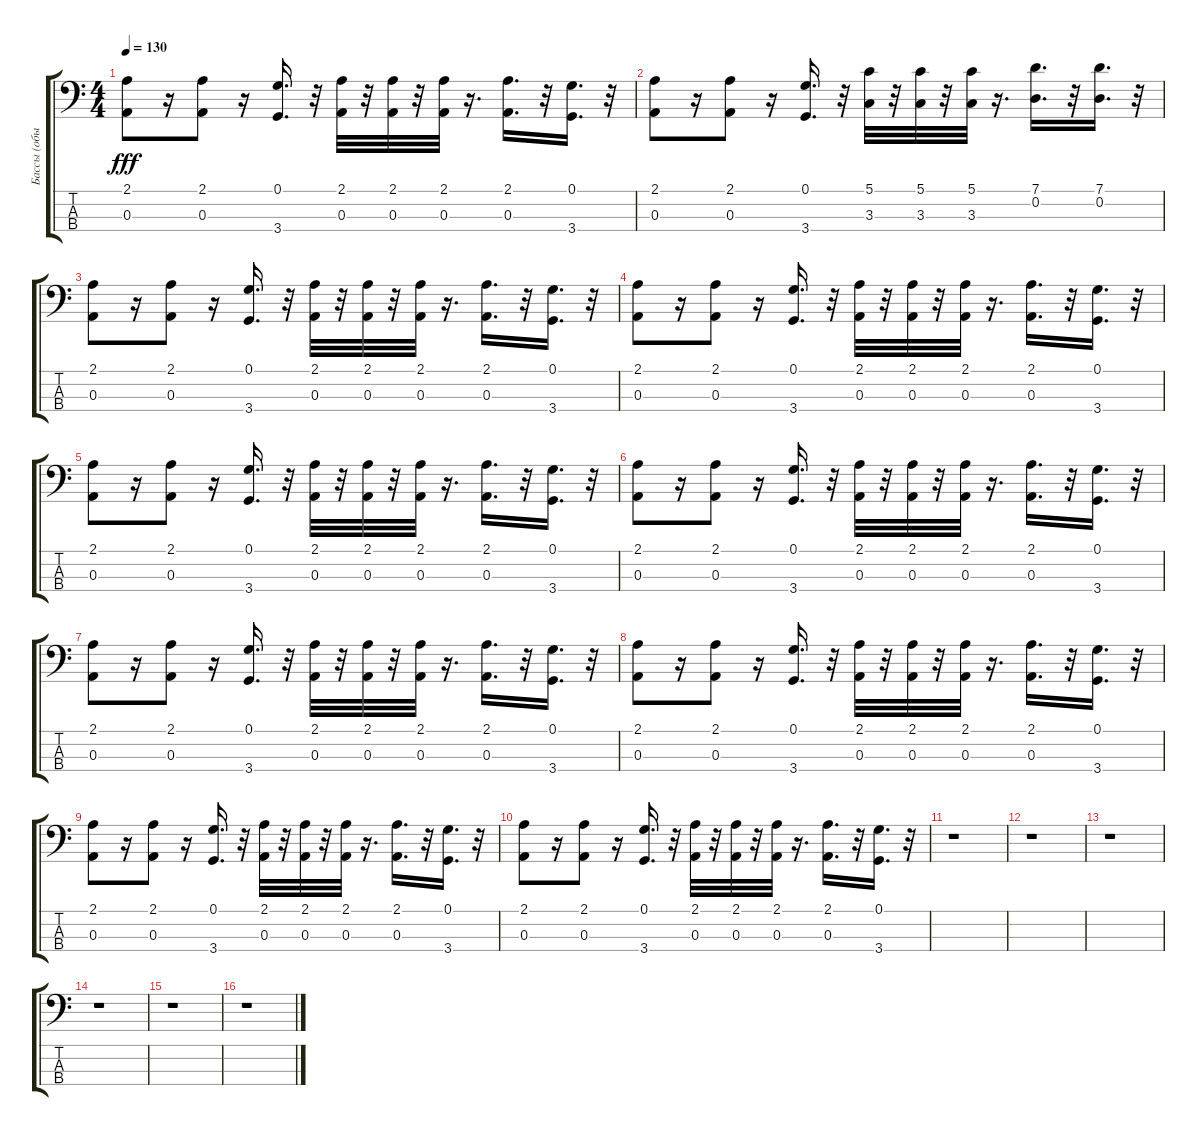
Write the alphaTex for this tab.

\track ("Бассы (обычные)" "Бассы (обы") {instrument fretlessbass}
\staff {score tabs}
\tuning (G2 D2 A1 E1) {hide}
\ts (4 4)
\tempo 130
\clef f4
\ks c
(2.1 0.3).8{dy fff} r.16 (2.1 0.3).8 r.16 (0.1 3.4).16{d} r.32 (2.1 0.3).32 r.32 (2.1 0.3).32 r.32 (2.1 0.3).32 r.16{d} (2.1 0.3).16{d} r.32 (0.1 3.4).16{d} r.32 |
(2.1 0.3).8 r.16 (2.1 0.3).8 r.16 (0.1 3.4).16{d} r.32 (5.1 3.3).32 r.32 (5.1 3.3).32 r.32 (5.1 3.3).32 r.16{d} (7.1 0.2).16{d} r.32 (7.1 0.2).16{d} r.32 |
(2.1 0.3).8 r.16 (2.1 0.3).8 r.16 (0.1 3.4).16{d} r.32 (2.1 0.3).32 r.32 (2.1 0.3).32 r.32 (2.1 0.3).32 r.16{d} (2.1 0.3).16{d} r.32 (0.1 3.4).16{d} r.32 |
(2.1 0.3).8 r.16 (2.1 0.3).8 r.16 (0.1 3.4).16{d} r.32 (2.1 0.3).32 r.32 (2.1 0.3).32 r.32 (2.1 0.3).32 r.16{d} (2.1 0.3).16{d} r.32 (0.1 3.4).16{d} r.32 |
(2.1 0.3).8 r.16 (2.1 0.3).8 r.16 (0.1 3.4).16{d} r.32 (2.1 0.3).32 r.32 (2.1 0.3).32 r.32 (2.1 0.3).32 r.16{d} (2.1 0.3).16{d} r.32 (0.1 3.4).16{d} r.32 |
(2.1 0.3).8 r.16 (2.1 0.3).8 r.16 (0.1 3.4).16{d} r.32 (2.1 0.3).32 r.32 (2.1 0.3).32 r.32 (2.1 0.3).32 r.16{d} (2.1 0.3).16{d} r.32 (0.1 3.4).16{d} r.32 |
(2.1 0.3).8 r.16 (2.1 0.3).8 r.16 (0.1 3.4).16{d} r.32 (2.1 0.3).32 r.32 (2.1 0.3).32 r.32 (2.1 0.3).32 r.16{d} (2.1 0.3).16{d} r.32 (0.1 3.4).16{d} r.32 |
(2.1 0.3).8 r.16 (2.1 0.3).8 r.16 (0.1 3.4).16{d} r.32 (2.1 0.3).32 r.32 (2.1 0.3).32 r.32 (2.1 0.3).32 r.16{d} (2.1 0.3).16{d} r.32 (0.1 3.4).16{d} r.32 |
(2.1 0.3).8 r.16 (2.1 0.3).8 r.16 (0.1 3.4).16{d} r.32 (2.1 0.3).32 r.32 (2.1 0.3).32 r.32 (2.1 0.3).32 r.16{d} (2.1 0.3).16{d} r.32 (0.1 3.4).16{d} r.32 |
(2.1 0.3).8 r.16 (2.1 0.3).8 r.16 (0.1 3.4).16{d} r.32 (2.1 0.3).32 r.32 (2.1 0.3).32 r.32 (2.1 0.3).32 r.16{d} (2.1 0.3).16{d} r.32 (0.1 3.4).16{d} r.32 |
r.1 |
r.1 |
r.1 |
r.1 |
r.1 |
r.1
